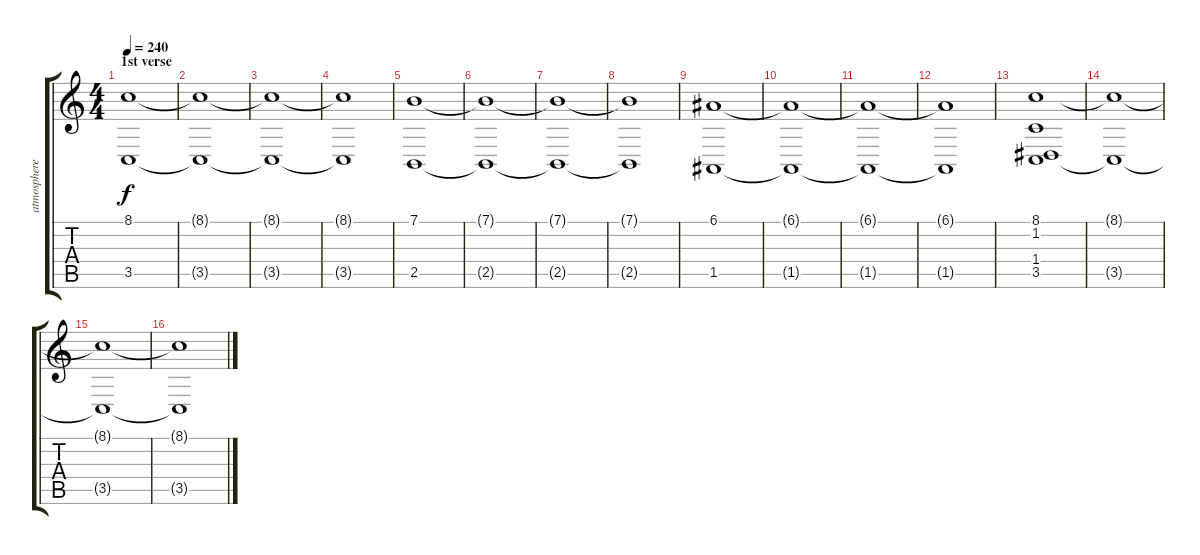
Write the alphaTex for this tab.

\track ("atmosphere(alex stariopoli)" "atmosphere") {instrument stringensemble2}
\staff {score tabs}
\tuning (E4 B3 G3 D3 A2 E2) {hide}
\ts (4 4)
\section ("" "1st verse")
\tempo 240
\clef g2
\ks c
(8.1 3.5).1{dy f} |
(8.1{t} 3.5{t}).1 |
(8.1{t} 3.5{t}).1 |
(8.1{t} 3.5{t}).1 |
(7.1 2.5).1 |
(7.1{t} 2.5{t}).1 |
(7.1{t} 2.5{t}).1 |
(7.1{t} 2.5{t}).1 |
(6.1 1.5).1 |
(6.1{t} 1.5{t}).1 |
(6.1{t} 1.5{t}).1 |
(6.1{t} 1.5{t}).1 |
(8.1 1.2 1.4 3.5).1 |
(8.1{t} 3.5{t}).1 |
(8.1{t} 3.5{t}).1 |
(8.1{t} 3.5{t}).1
